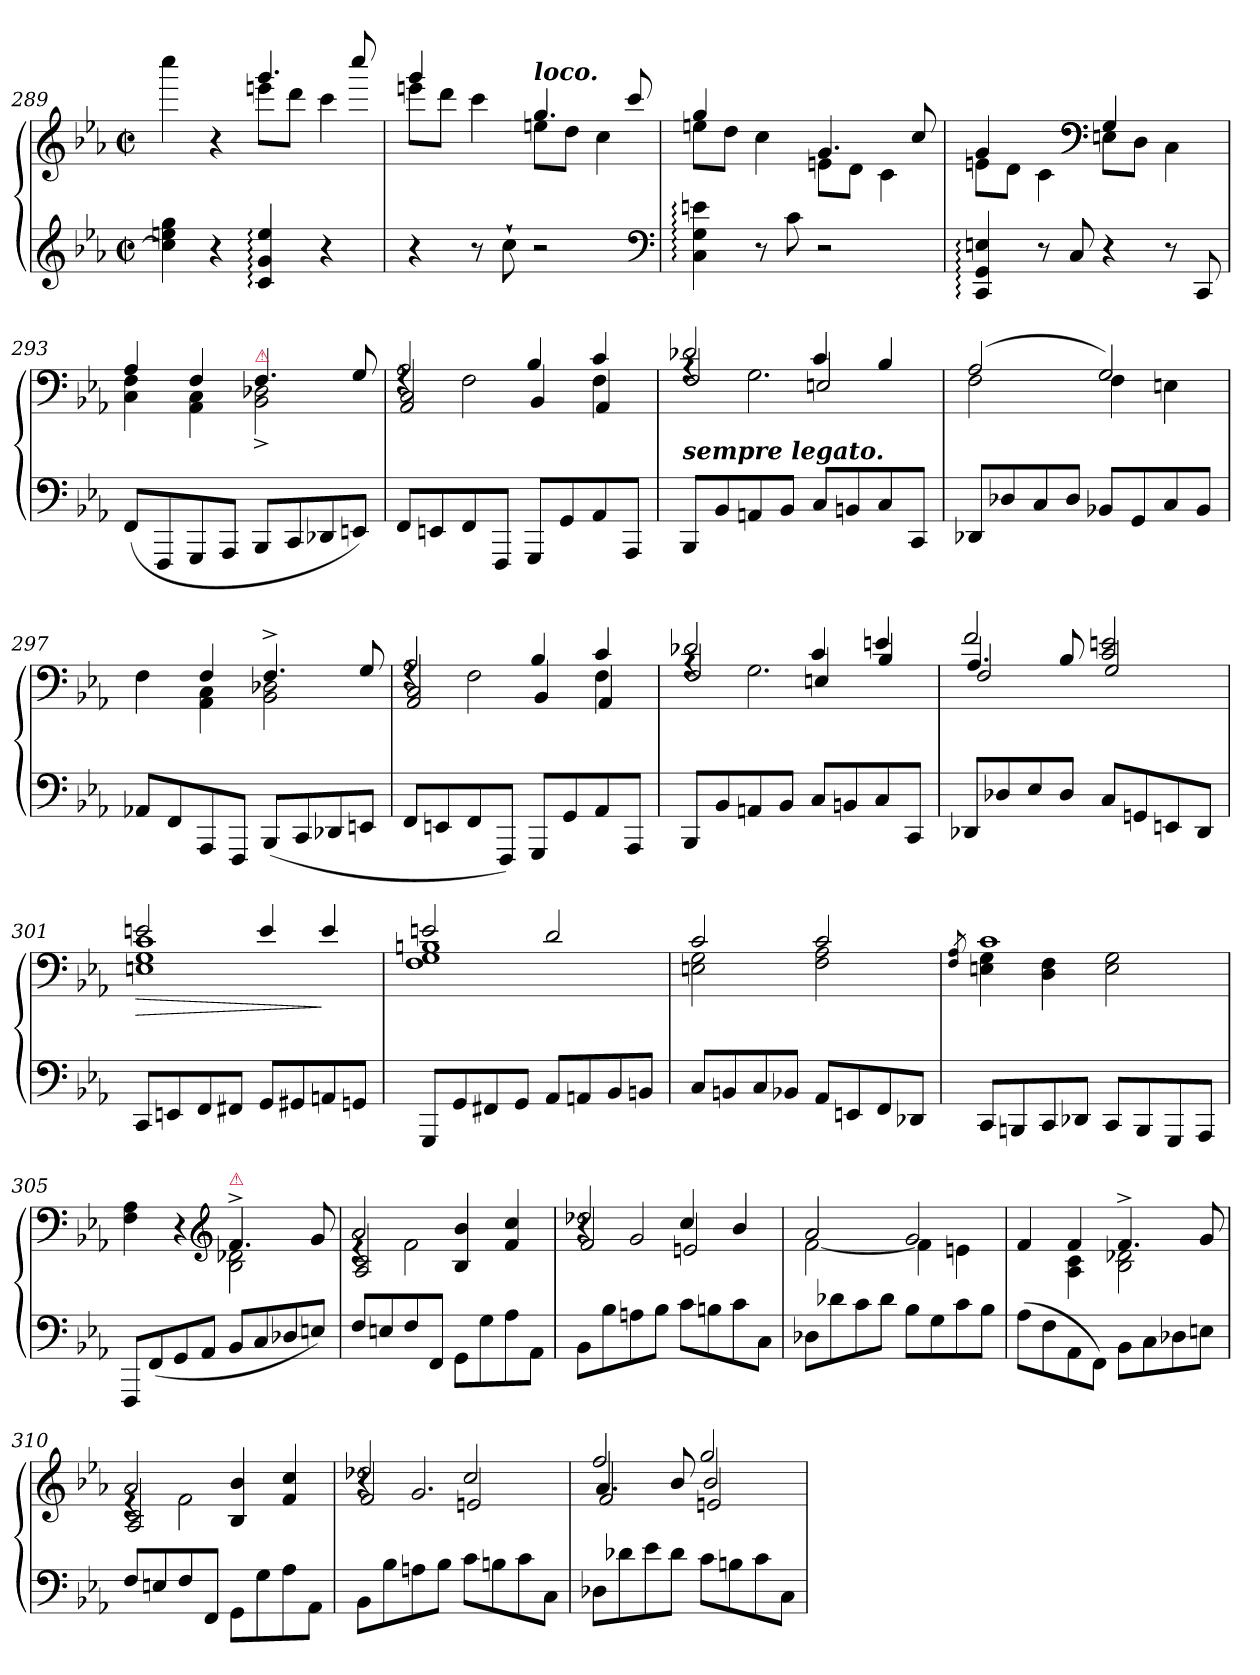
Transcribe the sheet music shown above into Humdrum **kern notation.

**kern	**kern	**dynam
*part1	*part1	*part1
*staff2	*staff1	*staff1/2
*clefG2	*clefG2	*
*k[b-e-a-]	*k[b-e-a-]	*
*c:	*c:	*
*M2/2	*M2/2	*
*met(c|)	*met(c|)	*
=289	=289	=289
*	*^	*
4cc] 4een 4gg	2ryy	4cccc	.
4r	.	4r	.
4c: 4g: 4ee:	4.ggg	8eeenL	.
.	.	8dddJ	.
4r	.	4ccc	.
.	8cccc	.	.
=290	=290	=290	=290
4r	4ggg	8eeenL	.
.	.	8dddJ	.
8r	4ryy	4ccc	.
8cc`	.	.	.
!	!LO:TX:a:Bi:t=loco.	!	!
2r	4.gg	8eenL	.
.	.	8ddJ	.
.	.	4cc	.
.	8ccc	.	.
*clefF4	*	*	*
=291	=291	=291	=291
4C: 4G: 4en:	4gg	8eenL	.
.	.	8ddJ	.
8r	4ryy	4cc	.
8c	.	.	.
2r	4.g	8enL	.
.	.	8dJ	.
.	.	4c	.
.	8cc	.	.
=292	=292	=292	=292
4CC: 4GG: 4En:	4g	8enL	.
.	.	8dJ	.
8r	4ryy	4c\	.
8C	.	.	.
*	*clefF4	*	*
4r	4G	8EnL	.
.	.	8DJ	.
8r	4ryy	4C\	.
8CC	.	.	.
=293	=293	=293	=293
(8FFL	4A-	4C 4F	.
8FFF	.	.	.
8GGG	4F	4AA- 4C	.
8AAA-J	.	.	.
!	!LO:TX:a:color=crimson:t=⚠	!	!
8BBB-L	4.F	2BB-^< 2D-X^<	.
8CC	.	.	.
8DD-X	.	.	.
8EEnJ)	8G	.	.
=294	=294	=294	=294
*	*	*^	*
8FFL	2A-	4rF	2AA- 2C	.
8EEn	.	.	.	.
8FF	.	2F	.	.
8FFFJ	.	.	.	.
8GGGL	4B-	.	4BB-	.
8GG	.	.	.	.
8AA-	4c	4F	4AA-	.
8AAA-J	.	.	.	.
=295	=295	=295	=295	=295
!LO:TX:a:Bi:t=sempre legato.	!	!	!	!
8BBB-L	2d-X	4rA	2F	.
8BB-	.	.	.	.
8AAn	.	2.G	.	.
8BB-J	.	.	.	.
8CL	4c	.	2En	.
8BBn	.	.	.	.
8C	4B-	.	.	.
8CCJ	.	.	.	.
*	*	*v	*v	*
=296	=296	=296	=296
8DD-XL	(2A-	2F	.
8D-X	.	.	.
8C	.	.	.
8D-J	.	.	.
8BB-XL	2G)	4F	.
8GG	.	.	.
8C	.	4En	.
8BB-J	.	.	.
=297	=297	=297	=297
8AA-XL	4ryy	4F	.
8FF	.	.	.
8AAA-	4F	4AA- 4C	.
8FFFJ	.	.	.
(>8BBB-L	4.F^	2BB- 2D-X	.
8CC	.	.	.
8DD-X	.	.	.
8EEnJ	8G	.	.
=298	=298	=298	=298
*	*	*^	*
8FFL	2A-	4rF	2AA- 2C	.
8EEn	.	.	.	.
8FF	.	2F	.	.
8FFFJ)	.	.	.	.
8GGGL	4B-	.	4BB-	.
8GG	.	.	.	.
8AA-	4c	4F	4AA-	.
8AAA-J	.	.	.	.
=299	=299	=299	=299	=299
8BBB-L	2d-X	4rA	2F	.
8BB-	.	.	.	.
8AAn	.	2.G	.	.
8BB-J	.	.	.	.
8CL	4c	.	4En	.
8BBn	.	.	.	.
8C	4en	.	4B-	.
8CCJ	.	.	.	.
=300	=300	=300	=300	=300
8DD-XL	2f	4.A-/	2F	.
8D-X	.	.	.	.
8E-	.	.	.	.
8D-J	.	8B-/	.	.
8CL	2c 2en	2ryy	2G	.
8GGn	.	.	.	.
8EEn	.	.	.	.
8DD-J	.	.	.	.
*	*	*v	*v	*
=301	=301	=301	=301
!	!	!	!LO:HP:b
8CCL	2en	1En 1G 1c	>
8EEn	.	.	.
8FF	.	.	.
8FF#XJ	.	.	.
8GGL	4e	.	.
8GG#X	.	.	.
8AAn	4e	.	]
8GGnJ	.	.	.
=302	=302	=302	=302
8GGGL	2en	1F 1G 1Bn	.
8GG	.	.	.
8FF#X	.	.	.
8GGJ	.	.	.
8AA-L	2d	.	.
8AAn	.	.	.
8BB-	.	.	.
8BBnJ	.	.	.
=303	=303	=303	=303
8CL	2c	2En 2G	.
8BBn	.	.	.
8C	.	.	.
8BB-XJ	.	.	.
8AA-L	2c	2F 2A-	.
8EEn	.	.	.
8FF	.	.	.
8DD-XJ	.	.	.
=304	=304	=304	=304
.	8qF/ 8qA-/	.	.
8CCL	1c	4En 4G	.
8BBBn	.	.	.
8CC	.	4D 4F	.
8DD-XJ	.	.	.
8CCL	.	2E 2G	.
8BBB	.	.	.
8GGG	.	.	.
8AAA-J	.	.	.
=305	=305	=305	=305
8FFFL	2ryy	4F 4A-	.
(8FF	.	.	.
8GG	.	4r	.
8AA-J	.	.	.
*	*clefG2	*	*
!	!LO:TX:a:color=crimson:t=⚠	!	!
8BB-L	4.f^	2B- 2d-X	.
8C	.	.	.
8D-X	.	.	.
8EnJ)	8g	.	.
=306	=306	=306	=306
*	*	*^	*
8FL	2a-	4re	2A- 2c	.
8En	.	.	.	.
8F	.	2f	.	.
8FFJ	.	.	.	.
8GGL	4B- 4b-	.	2ryy	.
8G	.	.	.	.
8A-	4f 4cc	4ryy	.	.
8AA-J	.	.	.	.
=307	=307	=307	=307	=307
8BB-L	2dd-X	4r	2f	.
8B-	.	.	.	.
8An	.	2g/	.	.
8B-J	.	.	.	.
8cL	4cc	.	2en	.
8Bn	.	.	.	.
8c	4b-	4ryy	.	.
8CJ	.	.	.	.
*	*	*v	*v	*
=308	=308	=308	=308
8D-XL	2a-	[2f	.
8d-X	.	.	.
8c	.	.	.
8d-J	.	.	.
8B-L	2g	4f]	.
8G	.	.	.
8c	.	4en	.
8B-J	.	.	.
=309	=309	=309	=309
(8A-\L	4f	4ryy	.
8F\	.	.	.
8AA-\	4f	4A- 4c	.
8FF\J)	.	.	.
8BB-\L	4.f^	2B- 2d-X	.
8C\	.	.	.
8D-X\	.	.	.
8En\J	8g	.	.
=310	=310	=310	=310
*	*	*^	*
8FL	2a-	4re	2A- 2c	.
8En	.	.	.	.
8F	.	2f	.	.
8FFJ	.	.	.	.
8GGL	4B- 4b-	.	2ryy	.
8G	.	.	.	.
8A-	4f 4cc	4ryy	.	.
8AA-J	.	.	.	.
=311	=311	=311	=311	=311
8BB-L	2dd-X	4r	2f	.
8B-	.	.	.	.
8An	.	2.g/	.	.
8B-J	.	.	.	.
8cL	2cc	.	2en	.
8Bn	.	.	.	.
8c	.	.	.	.
8CJ	.	.	.	.
=312	=312	=312	=312	=312
8D-XL	2ff	4.a-/	2f	.
8d-X	.	.	.	.
8e-	.	.	.	.
8d-J	.	8b-/	.	.
8cL	2gg	2b-/	2en	.
8Bn	.	.	.	.
8c	.	.	.	.
8CJ	.	.	.	.
*	*v	*v	*v	*
=	=	=
*-	*-	*-
